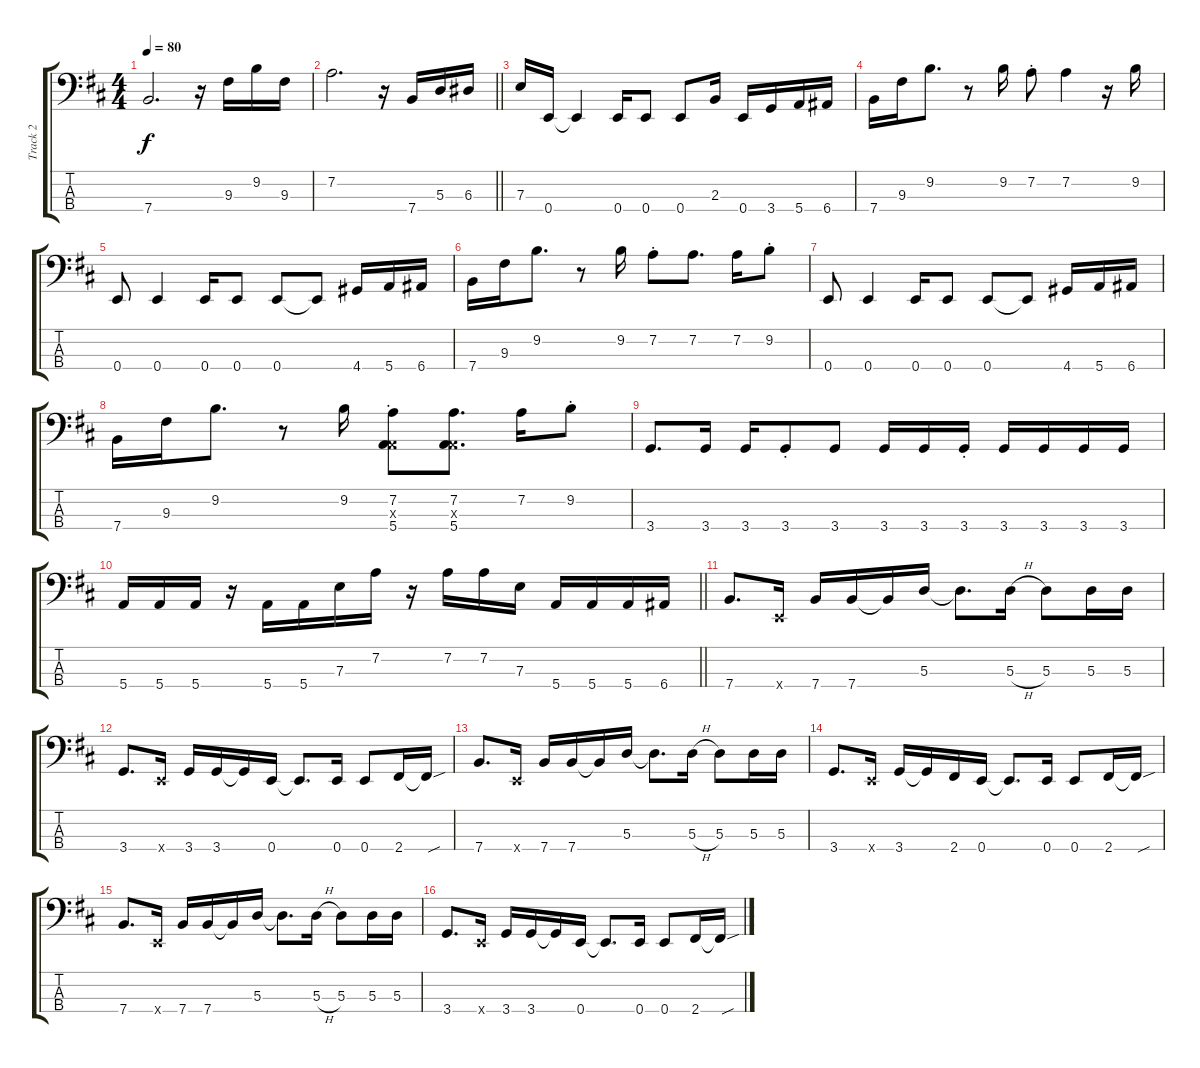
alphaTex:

\track ("Track 2" "Track 2") {instrument electricbassfinger}
\staff {score tabs}
\tuning (G2 D2 A1 E1) {hide}
\ts (4 4)
\tempo 80
\clef f4
\ks bminor
7.4.2{d dy f} r.16 9.3.16 9.2.16 9.3.16 |
\barLineRight lightlight
7.2.2{d} r.16 7.4.16 5.3.16 6.3.16 |
7.3.16 0.4.16 0.4{t}.4 0.4.16 0.4.8 0.4.8 2.3.16 0.4.16 3.4.16 5.4.16 6.4.16 |
7.4.16 9.3.16 9.2.8{d} r.8 9.2.16 7.2{st}.8 7.2.4 r.16 9.2.16 |
0.4.8 0.4.4 0.4.16 0.4.8 0.4.8 0.4{t}.8 4.4.16 5.4.16 6.4.16 |
7.4.16 9.3.16 9.2.8{d} r.8 9.2.16 7.2{st}.8 7.2.8{d} 7.2.16 9.2{st}.8 |
0.4.8 0.4.4 0.4.16 0.4.8 0.4.8 0.4{t}.8 4.4.16 5.4.16 6.4.16 |
7.4.16 9.3.16 9.2.8{d} r.8 9.2.16 (7.2{st} 0.3{x} 5.4).8 (7.2 0.3{x} 5.4).8{d} 7.2.16 9.2{st}.8 |
3.4.8{d} 3.4.16 3.4.16 3.4{st}.8 3.4.8 3.4.16 3.4.16 3.4{st}.16 3.4.16 3.4.16 3.4.16 3.4.16 |
\barLineRight lightlight
5.4.16 5.4.16 5.4.16 r.16 5.4.16 5.4.16 7.3.16 7.2.16 r.16 7.2.16 7.2.16 7.3.16 5.4.16 5.4.16 5.4.16 6.4.16 |
7.4.8{d} 0.4{x}.16 7.4.16 7.4.16 7.4{t}.16 5.3.16 5.3{t}.8{d} 5.3{h}.16 5.3.8 5.3.16 5.3.16 |
3.4.8{d} 0.4{x}.16 3.4.16 3.4.16 3.4{t}.16 0.4.16 0.4{t}.8{d} 0.4.16 0.4.8 2.4.16 2.4{sou t}.16 |
7.4.8{d} 0.4{x}.16 7.4.16 7.4.16 7.4{t}.16 5.3.16 5.3{t}.8{d} 5.3{h}.16 5.3.8 5.3.16 5.3.16 |
3.4.8{d} 0.4{x}.16 3.4.16 3.4{t}.16 2.4.16 0.4.16 0.4{t}.8{d} 0.4.16 0.4.8 2.4.16 2.4{sou t}.16 |
7.4.8{d} 0.4{x}.16 7.4.16 7.4.16 7.4{t}.16 5.3.16 5.3{t}.8{d} 5.3{h}.16 5.3.8 5.3.16 5.3.16 |
3.4.8{d} 0.4{x}.16 3.4.16 3.4.16 3.4{t}.16 0.4.16 0.4{t}.8{d} 0.4.16 0.4.8 2.4.16 2.4{sou t}.16
